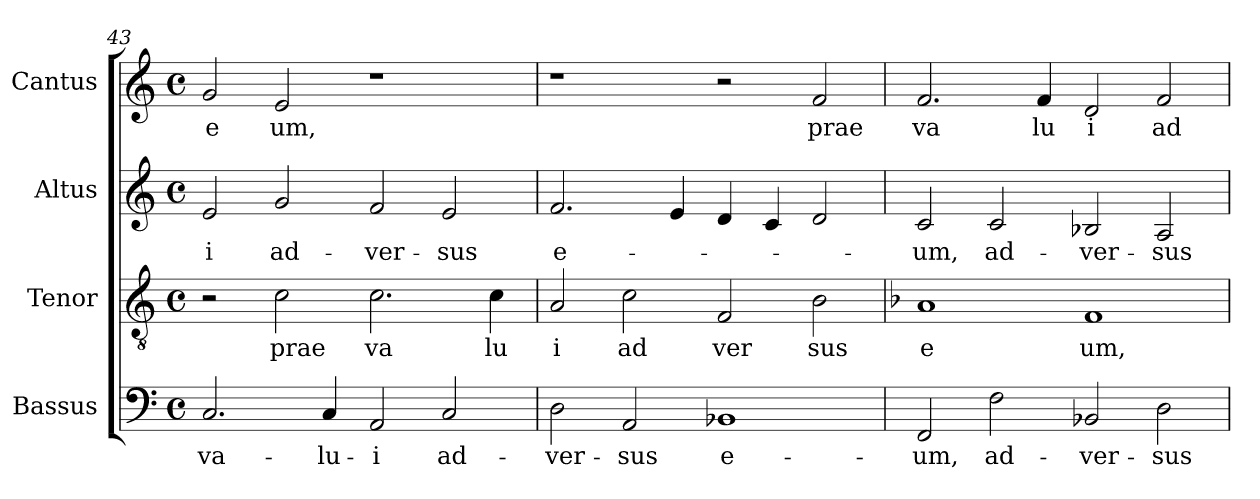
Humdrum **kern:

**kern	**text	**kern	**text	**kern	**text	**kern	**text
*part4	*part4	*part3	*part3	*part2	*part2	*part1	*part1
*staff4	*staff4	*staff3	*staff3	*staff2	*staff2	*staff1	*staff1
*I"Bassus	*	*I"Tenor	*	*I"Altus	*	*I"Cantus	*
!!LO:LB:g=z
*clefF4	*	*clefGv2	*	*clefG2	*	*clefG2	*
*M4/4	*	*M4/4	*	*M4/4	*	*M4/4	*
*met(c)	*	*met(c)	*	*met(c)	*	*met(c)	*
=43	=43	=43	=43	=43	=43	=43	=43
!	!LO:LY:b:cj	!	!	!	!LO:LY:b:cj	!	!LO:LY:b:cj
2.C/	va-	2r	.	2e/	-i	2g/	e
!	!	!	!LO:LY:b:cj	!	!LO:LY:b:cj	!	!LO:LY:b:cj
.	.	2c\	prae	2g/	ad-	2e/	um,
!	!LO:LY:b:cj	!	!	!	!	!	!
4C/	-lu-	.	.	.	.	.	.
!	!LO:LY:b:cj	!	!LO:LY:b:cj	!	!LO:LY:b:cj	!	!
2AA/	-i	2.c\	va	2f/	-ver-	1r	.
!	!LO:LY:b:cj	!	!	!	!LO:LY:b:cj	!	!
2C/	ad-	.	.	2e/	-sus	.	.
!	!	!	!LO:LY:b:cj	!	!	!	!
.	.	4c\	lu	.	.	.	.
=44	=44	=44	=44	=44	=44	=44	=44
!	!LO:LY:b:cj	!	!LO:LY:b:cj	!	!LO:LY:b:cj	!	!
2D\	-ver-	2A/	i	2.f/	e-	1r	.
!	!LO:LY:b:cj	!	!LO:LY:b:cj	!	!	!	!
2AA/	-sus	2c\	ad	.	.	.	.
.	.	.	.	4e/	.	.	.
!	!LO:LY:b:cj	!	!LO:LY:b:cj	!	!	!	!
1BB-X	e-	2F/	ver	4d/	.	2r	.
.	.	.	.	4c/	.	.	.
!	!	!	!LO:LY:b:cj	!	!	!	!LO:LY:b:cj
.	.	2B\	sus	2d/	.	2f/	prae
=45	=45	=45	=45	=45	=45	=45	=45
*	*	*k[b-]	*	*	*	*	*
*	*	*F:	*	*	*	*	*
!	!LO:LY:b:cj	!	!LO:LY:b:cj	!	!LO:LY:b:cj	!	!LO:LY:b:cj
2FF/	-um,	1A	e	2c/	-um,	2.f/	va
!	!LO:LY:b:cj	!	!	!	!LO:LY:b:cj	!	!
2F\	ad-	.	.	2c/	ad-	.	.
!	!	!	!	!	!	!	!LO:LY:b:cj
.	.	.	.	.	.	4f/	lu
!	!LO:LY:b:cj	!	!LO:LY:b:cj	!	!LO:LY:b:cj	!	!LO:LY:b:cj
2BB-X/	-ver-	1F	um,	2B-X/	-ver-	2d/	i
!	!LO:LY:b:cj	!	!	!	!LO:LY:b:cj	!	!LO:LY:b:cj
2D\	-sus	.	.	2A/	-sus	2f/	ad
=	=	=	=	=	=	=	=
*-	*-	*-	*-	*-	*-	*-	*-
